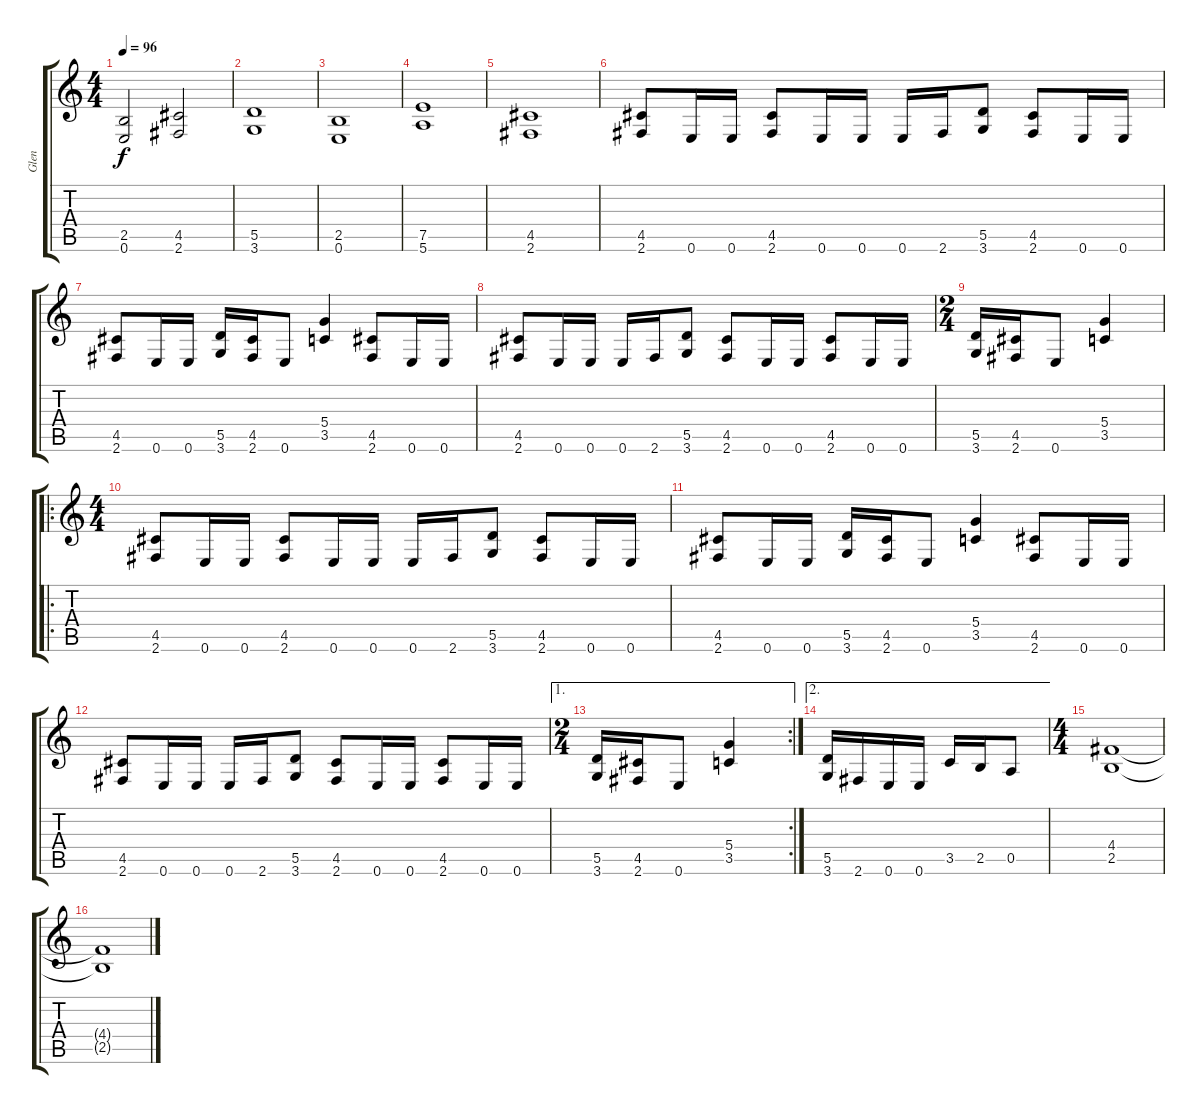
\track ("Glen" "Glen") {instrument distortionguitar}
\staff {score tabs}
\tuning (E4 B3 G3 D3 A2 E2) {hide}
\ts (4 4)
\tempo 96
\clef g2
\ks c
(2.5 0.6).2{dy f} (4.5 2.6).2 |
(5.5 3.6).1 |
(2.5 0.6).1 |
(7.5 5.6).1 |
(4.5 2.6).1 |
(4.5 2.6).8 0.6.16 0.6.16 (4.5 2.6).8 0.6.16 0.6.16 0.6.16 2.6.16 (5.5 3.6).8 (4.5 2.6).8 0.6.16 0.6.16 |
(4.5 2.6).8 0.6.16 0.6.16 (5.5 3.6).16 (4.5 2.6).16 0.6.8 (5.4 3.5).4 (4.5 2.6).8 0.6.16 0.6.16 |
(4.5 2.6).8 0.6.16 0.6.16 0.6.16 2.6.16 (5.5 3.6).8 (4.5 2.6).8 0.6.16 0.6.16 (4.5 2.6).8 0.6.16 0.6.16 |
\ts (2 4)
(5.5 3.6).16 (4.5 2.6).16 0.6.8 (5.4 3.5).4 |
\ro
\ts (4 4)
(4.5 2.6).8 0.6.16 0.6.16 (4.5 2.6).8 0.6.16 0.6.16 0.6.16 2.6.16 (5.5 3.6).8 (4.5 2.6).8 0.6.16 0.6.16 |
(4.5 2.6).8 0.6.16 0.6.16 (5.5 3.6).16 (4.5 2.6).16 0.6.8 (5.4 3.5).4 (4.5 2.6).8 0.6.16 0.6.16 |
(4.5 2.6).8 0.6.16 0.6.16 0.6.16 2.6.16 (5.5 3.6).8 (4.5 2.6).8 0.6.16 0.6.16 (4.5 2.6).8 0.6.16 0.6.16 |
\ae 1
\rc 2
\ts (2 4)
(5.5 3.6).16 (4.5 2.6).16 0.6.8 (5.4 3.5).4 |
\ae 2
(5.5 3.6).16 2.6.16 0.6.16 0.6.16 3.5.16 2.5.16 0.5.8 |
\ts (4 4)
(4.4 2.5).1{volume 1} |
(4.4{t} 2.5{t}).1
